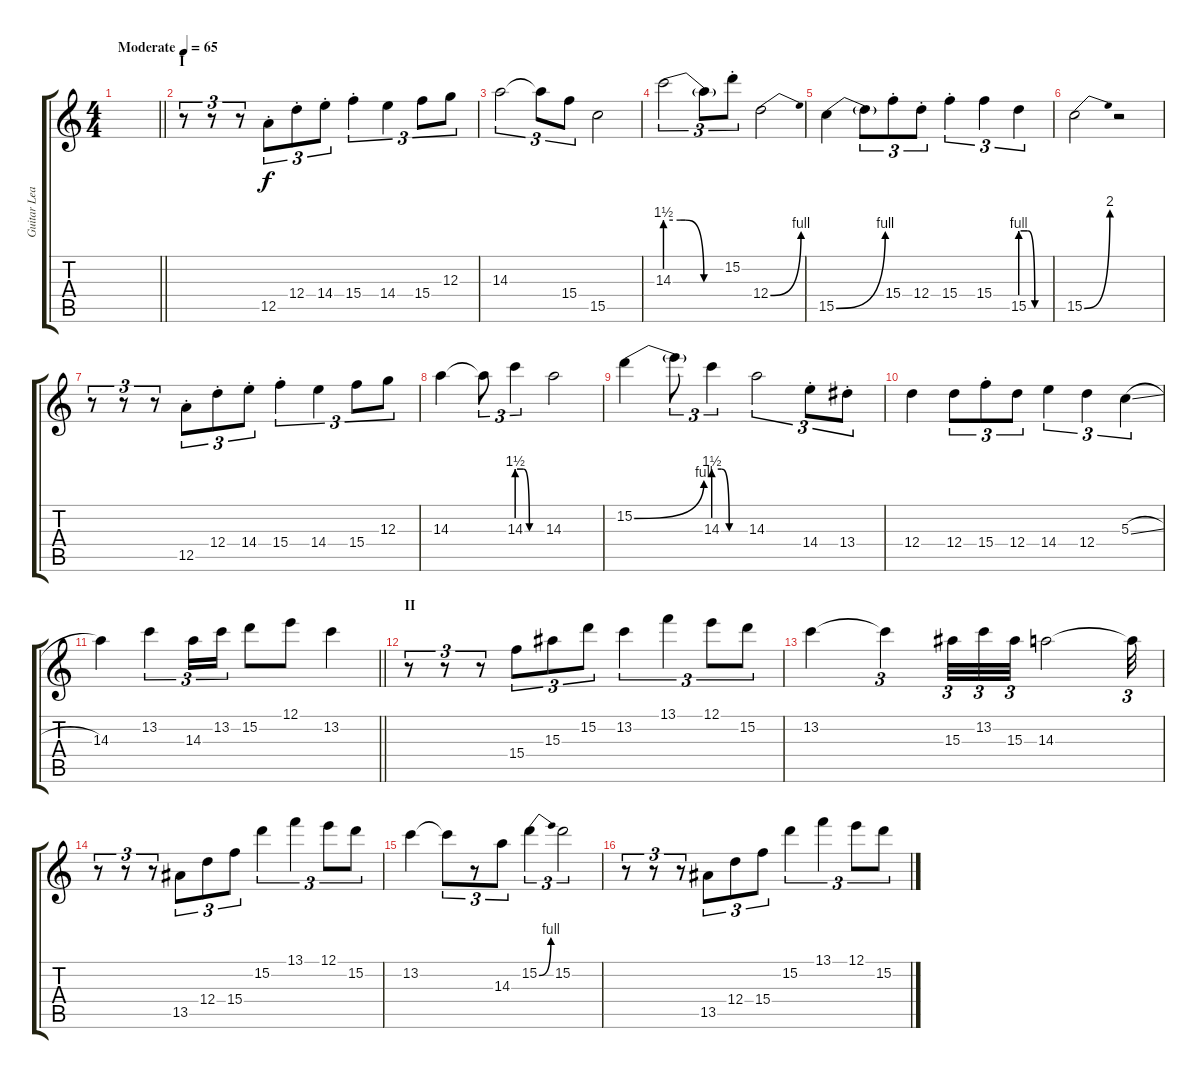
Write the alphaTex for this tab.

\track ("Guitar Lead" "Guitar Lea") {instrument distortionguitar}
\staff {score tabs}
\tuning (E4 B3 G3 D3 A2 E2) {hide}
\ts (4 4)
\tempo (65 "Moderate")
\clef g2
\barLineRight lightlight
\ks c
|
\section ("" "I")
r.8{tu (3 2)} r.8{tu (3 2)} r.8{tu (3 2)} 12.5{st}.8{tu (3 2)} 12.4{st}.8{tu (3 2)} 14.4{st}.8{tu (3 2)} 15.4{st}.4{tu (3 2)} 14.4.4{tu (3 2)} 15.4.8{tu (3 2)} 12.3.8{tu (3 2)} |
14.3.2{tu (3 2)} 14.3{t}.8{tu (3 2)} 15.4.8{tu (3 2)} 15.5.2 |
14.3{be (custom 0 6 15 6 20 6 39 0 60 0)}.2{tu (3 2)} 14.3{t}.8{tu (3 2)} 15.2{st}.8{tu (3 2)} 12.4{be (bend 0 0 60 4)}.2 |
15.5{be (bend 0 0 60 4)}.4 15.5{t}.8{tu (3 2)} 15.4{st}.8{tu (3 2)} 12.4{st}.8{tu (3 2)} 15.4{st}.4{tu (3 2)} 15.4.4{tu (3 2)} 15.5{be (custom 0 4 15 4 30 0 60 0)}.4{tu (3 2)} |
15.5{be (bend 0 0 60 8)}.2 r.2 |
r.8{tu (3 2)} r.8{tu (3 2)} r.8{tu (3 2)} 12.5{st}.8{tu (3 2)} 12.4{st}.8{tu (3 2)} 14.4{st}.8{tu (3 2)} 15.4{st}.4{tu (3 2)} 14.4.4{tu (3 2)} 15.4.8{tu (3 2)} 12.3.8{tu (3 2)} |
14.3.4 14.3{t}.8{tu (3 2)} 14.3{be (custom 0 6 15 6 30 0 60 0)}.4{tu (3 2)} 14.3.2 |
15.2{be (bend 0 0 60 4)}.4 15.2{t}.8{tu (3 2)} 14.3{be (custom 0 6 15 6 30 0 60 0)}.4{tu (3 2)} 14.3.2{tu (3 2)} 14.4{st}.8{tu (3 2)} 13.4{st}.8{tu (3 2)} |
12.4.4 12.4.8{tu (3 2)} 15.4{st}.8{tu (3 2)} 12.4.8{tu (3 2)} 14.4.4{tu (3 2)} 12.4.4{tu (3 2)} 5.3{sl}.4{tu (3 2)} |
\barLineRight lightlight
14.3.4 13.2.4{tu (3 2)} 14.3.16{tu (3 2)} 13.2.16{tu (3 2)} 15.2.8 12.1.8 13.2.4 |
\section ("" "II")
r.8{tu (3 2)} r.8{tu (3 2)} r.8{tu (3 2)} 15.4.8{tu (3 2)} 15.3.8{tu (3 2)} 15.2.8{tu (3 2)} 13.2.4{tu (3 2)} 13.1.4{tu (3 2)} 12.1.8{tu (3 2)} 15.2.8{tu (3 2)} |
13.2.4 13.2{t}.4{tu (3 2)} 15.3.32{tu (3 2)} 13.2.32{tu (3 2)} 15.3.32{tu (3 2)} 14.3.2 14.3{t}.32{tu (3 2)} |
r.8{tu (3 2)} r.8{tu (3 2)} r.8{tu (3 2)} 13.5.8{tu (3 2)} 12.4.8{tu (3 2)} 15.4.8{tu (3 2)} 15.2.4{tu (3 2)} 13.1.4{tu (3 2)} 12.1.8{tu (3 2)} 15.2.8{tu (3 2)} |
13.2.4 13.2{t}.8{tu (3 2)} r.8{tu (3 2)} 14.3.8{tu (3 2)} 15.2{be (bend 0 0 60 4)}.4{tu (3 2)} 15.2.2{tu (3 2)} |
r.8{tu (3 2)} r.8{tu (3 2)} r.8{tu (3 2)} 13.5.8{tu (3 2)} 12.4.8{tu (3 2)} 15.4.8{tu (3 2)} 15.2.4{tu (3 2)} 13.1.4{tu (3 2)} 12.1.8{tu (3 2)} 15.2.8{tu (3 2)}
